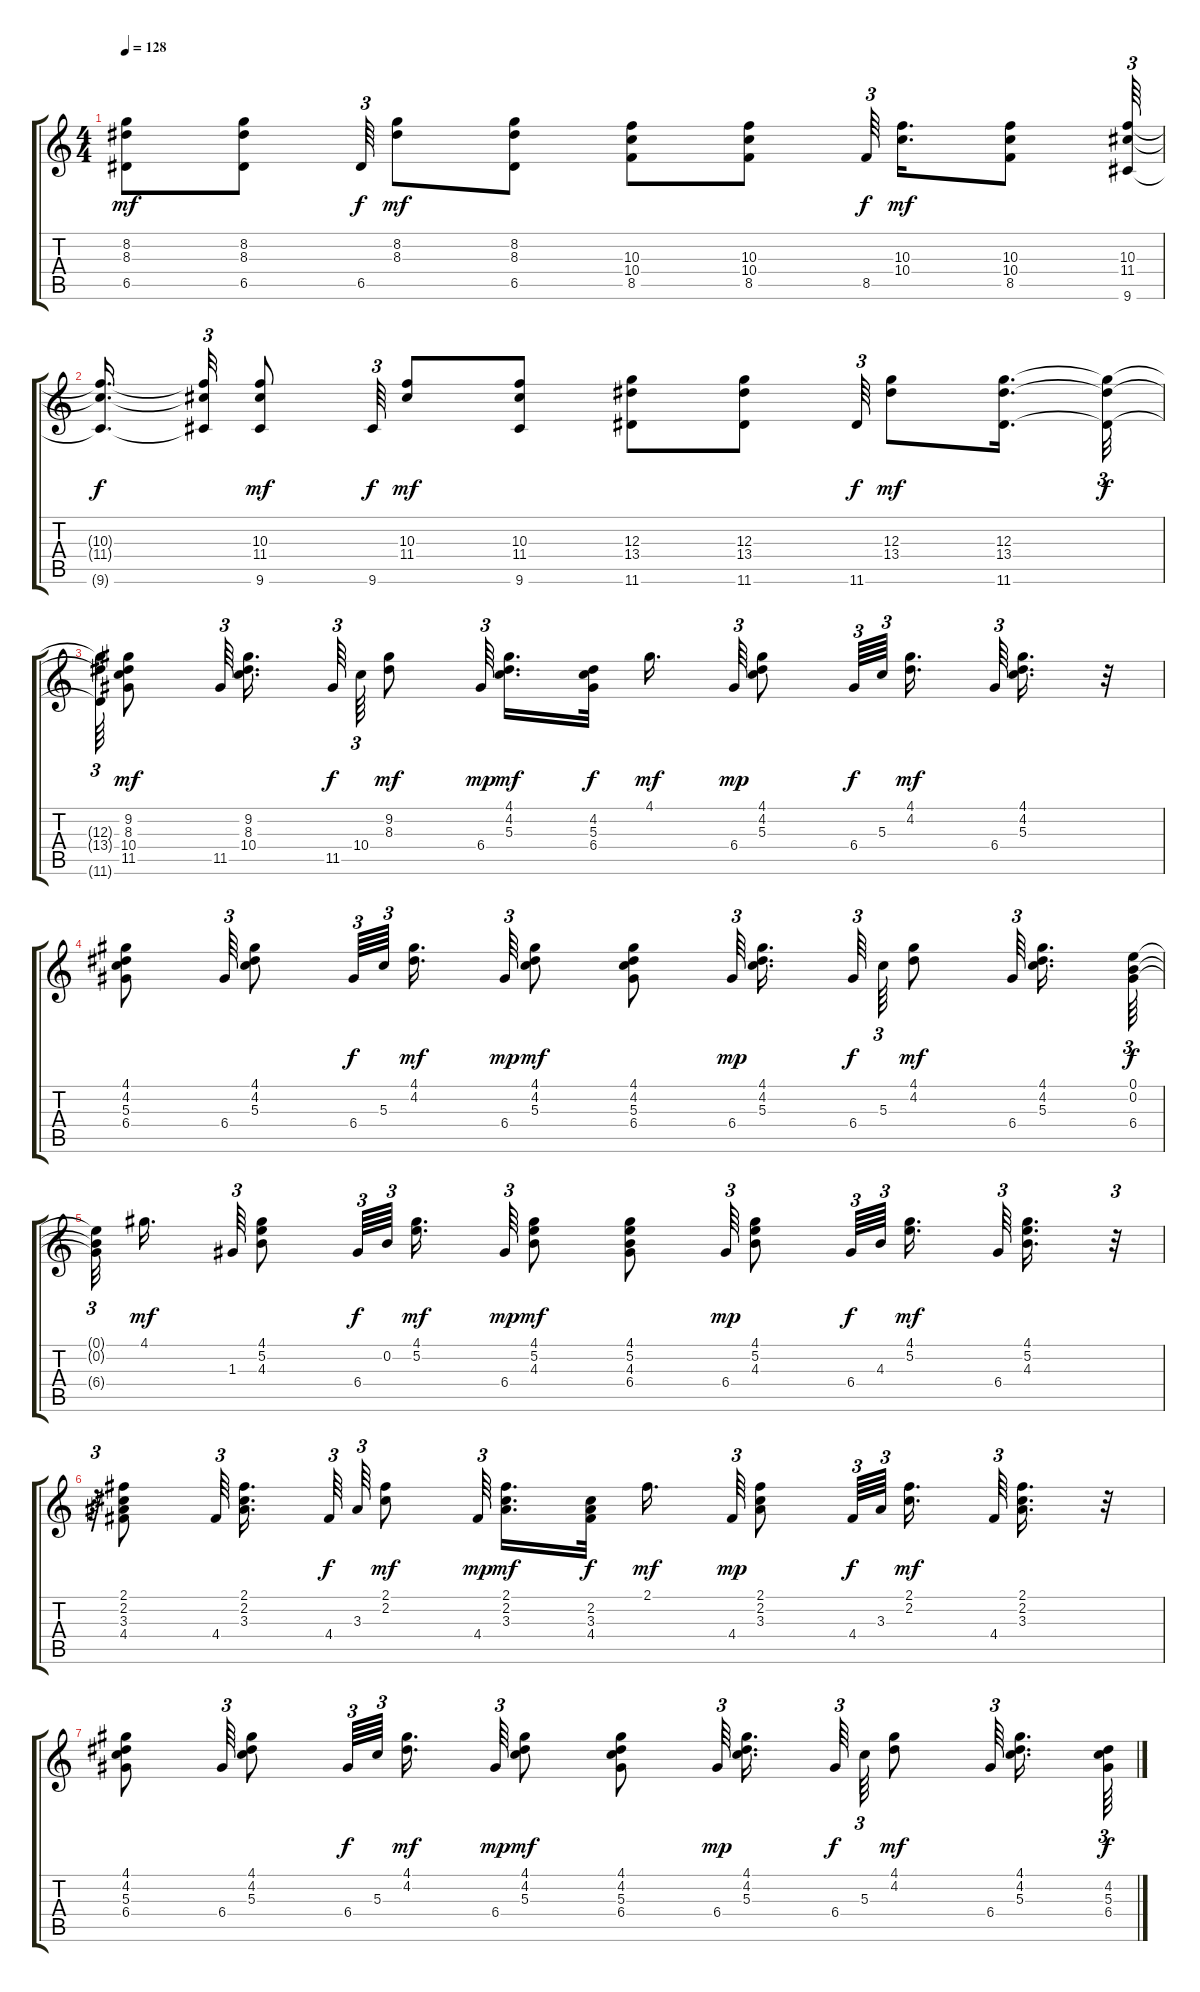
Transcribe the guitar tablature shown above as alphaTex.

\track "" {instrument acousticguitarsteel}
\staff {score tabs}
\tuning (E4 B3 G3 D3 A2 E2) {hide}
\ts (4 4)
\tempo 128
\clef g2
\ks c
(8.2 8.3 6.5).8{dy mf} (8.2 8.3 6.5).8 6.5.64{tu (3 2) dy f} (8.2 8.3).8{dy mf} (8.2 8.3 6.5).8 (10.3 10.4 8.5).8 (10.3 10.4 8.5).8 8.5.64{tu (3 2) dy f beam splitsecondary} (10.3 10.4).16{d dy mf} (10.3 10.4 8.5).8 (10.3 11.4 9.6).64{tu (3 2)} |
(10.3{t} 11.4{t} 9.6{t}).16{d dy f beam splitsecondary} (10.3{t} 11.4{t} 9.6{t}).32{tu (3 2)} (10.3 11.4 9.6).8{dy mf} 9.6.64{tu (3 2) dy f} (10.3 11.4).8{dy mf} (10.3 11.4 9.6).8 (12.3 13.4 11.6).8 (12.3 13.4 11.6).8 11.6.64{tu (3 2) dy f} (12.3 13.4).8{dy mf} (12.3 13.4 11.6).16{d} (12.3{t} 13.4{t} 11.6{t}).32{tu (3 2) dy f} |
(12.3{t} 13.4{t} 11.6{t}).64{tu (3 2)} (9.2 8.3 10.4 11.5).8{dy mf} 11.5.64{tu (3 2) beam splitsecondary} (9.2 8.3 10.4).16{d} 11.5.64{tu (3 2) dy f} 10.4.64{tu (3 2)} (9.2 8.3).8{dy mf} 6.4.64{tu (3 2) dy mp beam splitsecondary} (4.1 4.2 5.3).16{d dy mf} (4.2 5.3 6.4).32{dy f} 4.1.16{d dy mf beam splitsecondary} 6.4.64{tu (3 2) dy mp} (4.1 4.2 5.3).8 6.4.64{tu (3 2) dy f} 5.3.64{tu (3 2) beam splitsecondary} (4.1 4.2).16{d dy mf beam splitsecondary} 6.4.64{tu (3 2)} (4.1 4.2 5.3).16{d} r.32 |
(4.1 4.2 5.3 6.4).8 6.4.64{tu (3 2)} (4.1 4.2 5.3).8 6.4.64{tu (3 2) dy f} 5.3.64{tu (3 2) beam splitsecondary} (4.1 4.2).16{d dy mf beam splitsecondary} 6.4.64{tu (3 2) dy mp} (4.1 4.2 5.3).8{dy mf} (4.1 4.2 5.3 6.4).8 6.4.64{tu (3 2) dy mp beam splitsecondary} (4.1 4.2 5.3).16{d} 6.4.64{tu (3 2) dy f} 5.3.64{tu (3 2)} (4.1 4.2).8{dy mf} 6.4.64{tu (3 2) beam splitsecondary} (4.1 4.2 5.3).16{d} (0.1 0.2 6.4).64{tu (3 2) dy f} |
(0.1{t} 0.2{t} 6.4{t}).32{tu (3 2) beam splitsecondary} 4.1.16{d dy mf beam splitsecondary} 1.3.64{tu (3 2)} (4.1 5.2 4.3).8 6.4.64{tu (3 2) dy f} 0.2.64{tu (3 2) beam splitsecondary} (4.1 5.2).16{d dy mf beam splitsecondary} 6.4.64{tu (3 2) dy mp} (4.1 5.2 4.3).8{dy mf} (4.1 5.2 4.3 6.4).8 6.4.64{tu (3 2) dy mp} (4.1 5.2 4.3).8 6.4.64{tu (3 2) dy f} 4.3.64{tu (3 2) beam splitsecondary} (4.1 5.2).16{d dy mf beam splitsecondary} 6.4.64{tu (3 2)} (4.1 5.2 4.3).16{d} r.32{tu (3 2)} |
r.64{tu (3 2)} (2.1 2.2 3.3 4.4).8 4.4.64{tu (3 2) beam splitsecondary} (2.1 2.2 3.3).16{d} 4.4.64{tu (3 2) dy f} 3.3.64{tu (3 2)} (2.1 2.2).8{dy mf} 4.4.64{tu (3 2) dy mp beam splitsecondary} (2.1 2.2 3.3).16{d dy mf} (2.2 3.3 4.4).32{dy f} 2.1.16{d dy mf beam splitsecondary} 4.4.64{tu (3 2) dy mp} (2.1 2.2 3.3).8 4.4.64{tu (3 2) dy f} 3.3.64{tu (3 2) beam splitsecondary} (2.1 2.2).16{d dy mf beam splitsecondary} 4.4.64{tu (3 2)} (2.1 2.2 3.3).16{d} r.32 |
(4.1 4.2 5.3 6.4).8 6.4.64{tu (3 2)} (4.1 4.2 5.3).8 6.4.64{tu (3 2) dy f} 5.3.64{tu (3 2) beam splitsecondary} (4.1 4.2).16{d dy mf beam splitsecondary} 6.4.64{tu (3 2) dy mp} (4.1 4.2 5.3).8{dy mf} (4.1 4.2 5.3 6.4).8 6.4.64{tu (3 2) dy mp beam splitsecondary} (4.1 4.2 5.3).16{d} 6.4.64{tu (3 2) dy f} 5.3.64{tu (3 2)} (4.1 4.2).8{dy mf} 6.4.64{tu (3 2) beam splitsecondary} (4.1 4.2 5.3).16{d} (4.2 5.3 6.4).64{tu (3 2) dy f}
